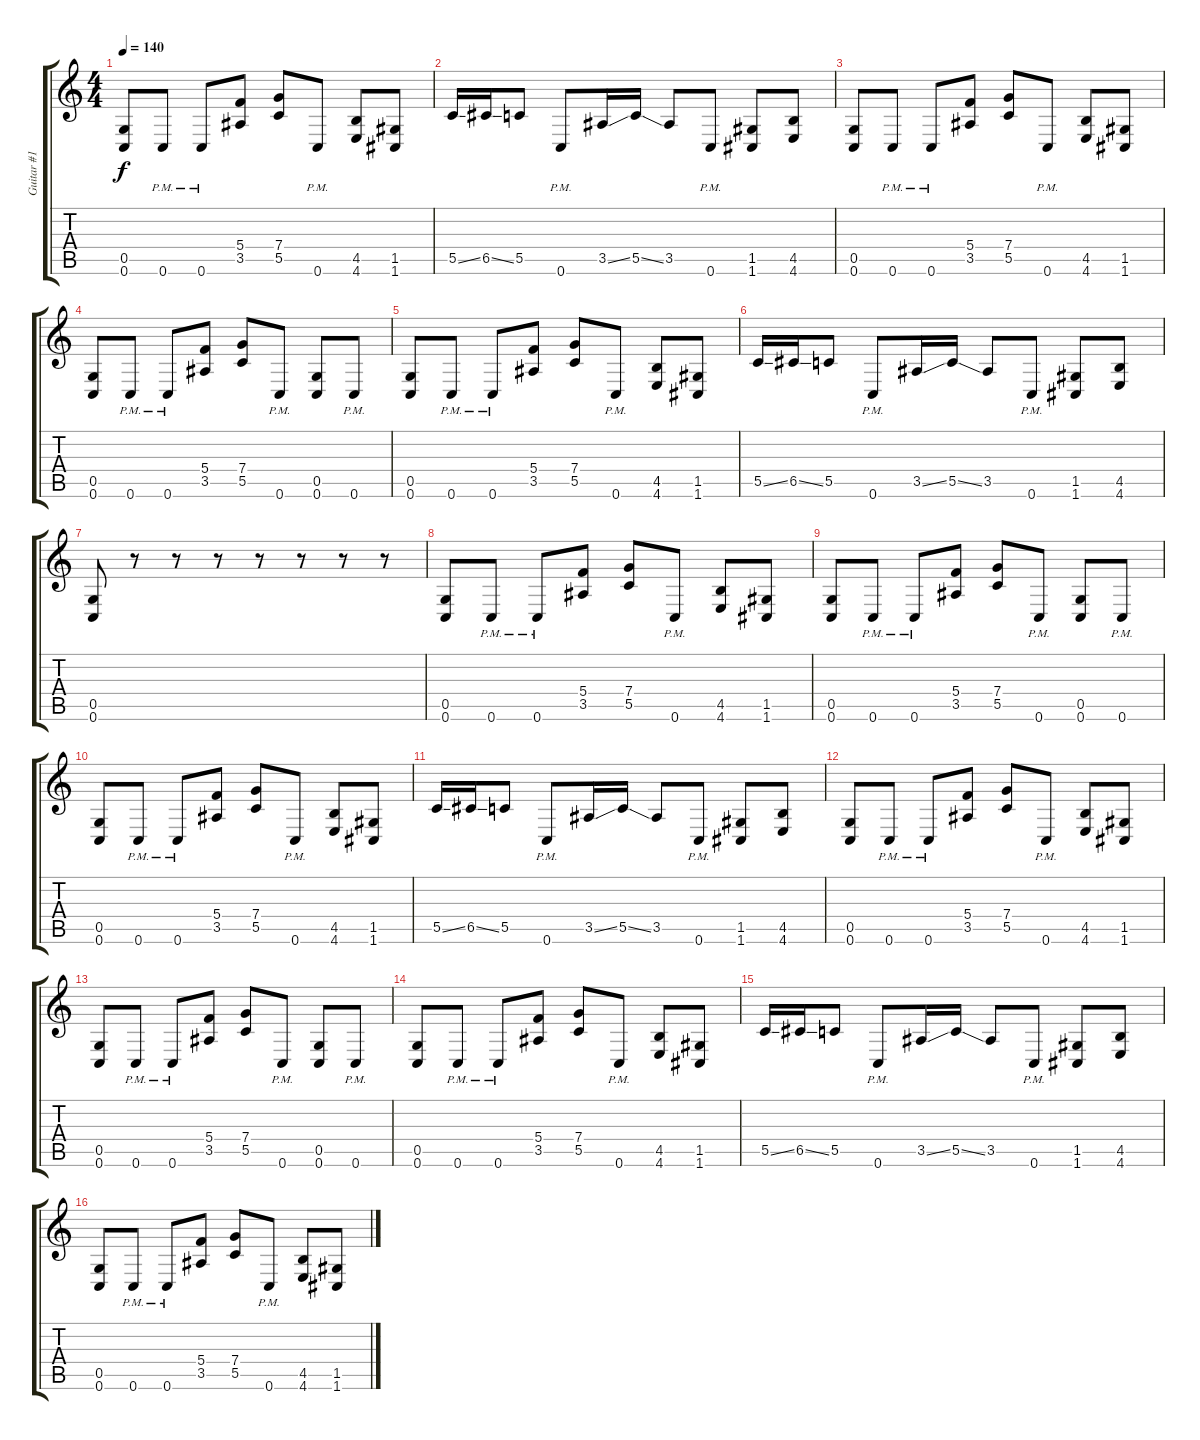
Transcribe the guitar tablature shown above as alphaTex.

\track ("Guitar #1 [Rob McCarthy]" "Guitar #1 ") {instrument distortionguitar}
\staff {score tabs}
\tuning (D4 A3 F3 C3 G2 C2) {hide}
\ts (4 4)
\tempo 140
\clef g2
\ks c
(0.5 0.6).8{dy f} 0.6{pm}.8 0.6{pm}.8 (5.4 3.5).8 (7.4 5.5).8 0.6{pm}.8 (4.5 4.6).8 (1.5 1.6).8 |
5.5{ss}.16 6.5{ss}.16 5.5.8 0.6{pm}.8 3.5{ss}.16 5.5{ss}.16 3.5.8 0.6{pm}.8 (1.5 1.6).8 (4.5 4.6).8 |
(0.5 0.6).8 0.6{pm}.8 0.6{pm}.8 (5.4 3.5).8 (7.4 5.5).8 0.6{pm}.8 (4.5 4.6).8 (1.5 1.6).8 |
(0.5 0.6).8 0.6{pm}.8 0.6{pm}.8 (5.4 3.5).8 (7.4 5.5).8 0.6{pm}.8 (0.5 0.6).8 0.6{pm}.8 |
(0.5 0.6).8 0.6{pm}.8 0.6{pm}.8 (5.4 3.5).8 (7.4 5.5).8 0.6{pm}.8 (4.5 4.6).8 (1.5 1.6).8 |
5.5{ss}.16 6.5{ss}.16 5.5.8 0.6{pm}.8 3.5{ss}.16 5.5{ss}.16 3.5.8 0.6{pm}.8 (1.5 1.6).8 (4.5 4.6).8 |
(0.5 0.6).8 r.8 r.8 r.8 r.8 r.8 r.8 r.8 |
(0.5 0.6).8 0.6{pm}.8 0.6{pm}.8 (5.4 3.5).8 (7.4 5.5).8 0.6{pm}.8 (4.5 4.6).8 (1.5 1.6).8 |
(0.5 0.6).8 0.6{pm}.8 0.6{pm}.8 (5.4 3.5).8 (7.4 5.5).8 0.6{pm}.8 (0.5 0.6).8 0.6{pm}.8 |
(0.5 0.6).8 0.6{pm}.8 0.6{pm}.8 (5.4 3.5).8 (7.4 5.5).8 0.6{pm}.8 (4.5 4.6).8 (1.5 1.6).8 |
5.5{ss}.16 6.5{ss}.16 5.5.8 0.6{pm}.8 3.5{ss}.16 5.5{ss}.16 3.5.8 0.6{pm}.8 (1.5 1.6).8 (4.5 4.6).8 |
(0.5 0.6).8 0.6{pm}.8 0.6{pm}.8 (5.4 3.5).8 (7.4 5.5).8 0.6{pm}.8 (4.5 4.6).8 (1.5 1.6).8 |
(0.5 0.6).8 0.6{pm}.8 0.6{pm}.8 (5.4 3.5).8 (7.4 5.5).8 0.6{pm}.8 (0.5 0.6).8 0.6{pm}.8 |
(0.5 0.6).8 0.6{pm}.8 0.6{pm}.8 (5.4 3.5).8 (7.4 5.5).8 0.6{pm}.8 (4.5 4.6).8 (1.5 1.6).8 |
5.5{ss}.16 6.5{ss}.16 5.5.8 0.6{pm}.8 3.5{ss}.16 5.5{ss}.16 3.5.8 0.6{pm}.8 (1.5 1.6).8 (4.5 4.6).8 |
(0.5 0.6).8 0.6{pm}.8 0.6{pm}.8 (5.4 3.5).8 (7.4 5.5).8 0.6{pm}.8 (4.5 4.6).8 (1.5 1.6).8
